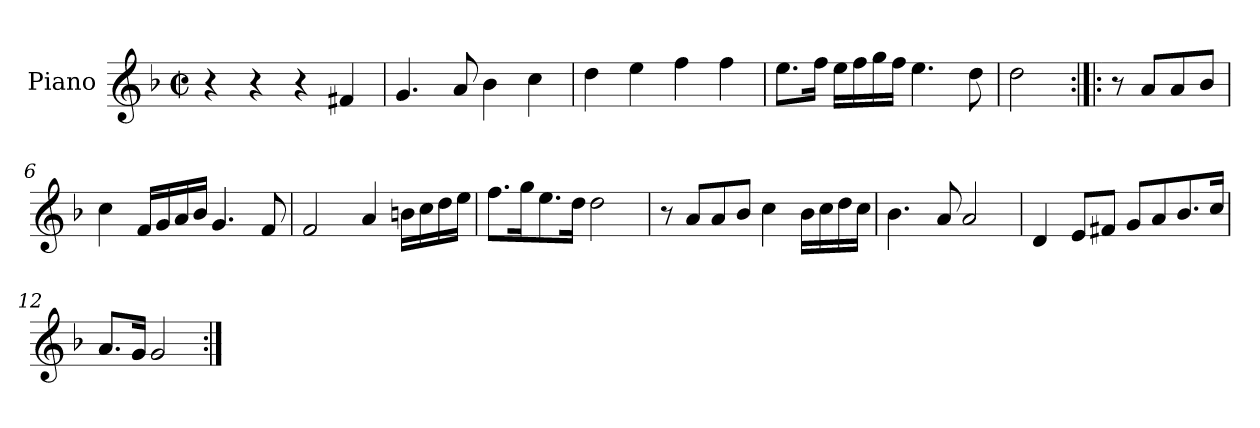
**kern
*part1
*staff1
*I"Piano
*I'Pno.
*clefG2
*k[b-]
*M2/2
*met(c|)
=
4r
4r
4r
4f#X/
=1
4.g/
8a/
4b-\
4cc\
=2
4dd\
4ee\
4ff\
4ff\
=3
8.ee\L
16ff\Jk
16ee\LL
16ff\
16gg\
16ff\JJ
4.ee\
8dd\
=4
2dd\
=5:|!|:
8r
8a/L
8a/
8b-/J
=6
4cc\
16f/LL
16g/
16a/
16b-/JJ
4.g/
8f/
!!LO:LB:g=z
=7
2f/
4a/
16bn\LL
16cc\
16dd\
16ee\JJ
=8
8.ff\L
16gg\K
8.ee\
16dd\Jk
2dd\
=9
8r
8a/L
8a/
8b-/J
4cc\
16b-\LL
16cc\
16dd\
16cc\JJ
=10
4.b-\
8a/
2a/
=11
4d/
8e/L
8f#X/J
8g/L
8a/
8.b-/
16cc/Jk
=12
8.a/L
16g/Jk
2g/
=:|!
*-
